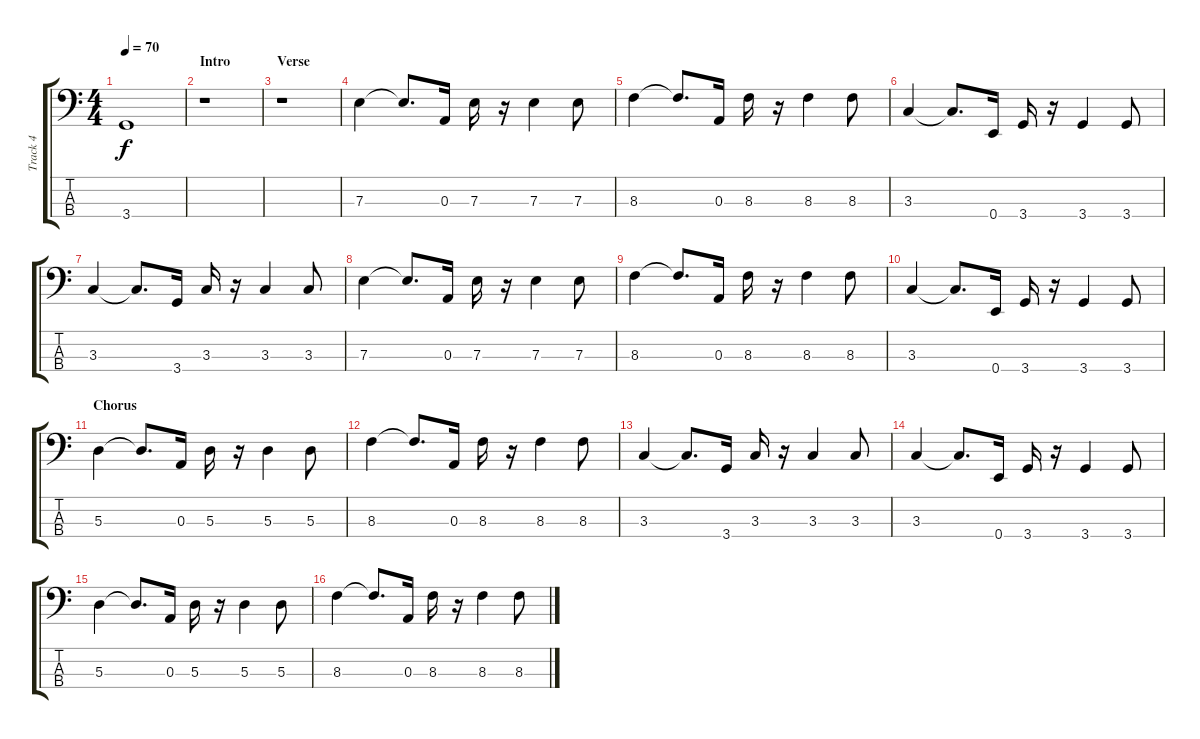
\track ("Track 4" "Track 4") {instrument electricguitarjazz}
\staff {score tabs}
\tuning (G2 D2 A1 E1) {hide}
\ts (4 4)
\tempo 70
\clef f4
\ks c
3.4.1{dy f} |
\section ("" "Intro")
r.1 |
\section ("" "Verse")
r.1 |
7.3.4 7.3{t}.8{d} 0.3.16 7.3.16 r.16 7.3.4 7.3.8 |
8.3.4 8.3{t}.8{d} 0.3.16 8.3.16 r.16 8.3.4 8.3.8 |
3.3.4 3.3{t}.8{d} 0.4.16 3.4.16 r.16 3.4.4 3.4.8 |
3.3.4 3.3{t}.8{d} 3.4.16 3.3.16 r.16 3.3.4 3.3.8 |
7.3.4 7.3{t}.8{d} 0.3.16 7.3.16 r.16 7.3.4 7.3.8 |
8.3.4 8.3{t}.8{d} 0.3.16 8.3.16 r.16 8.3.4 8.3.8 |
3.3.4 3.3{t}.8{d} 0.4.16 3.4.16 r.16 3.4.4 3.4.8 |
\section ("" "Chorus")
5.3.4 5.3{t}.8{d} 0.3.16 5.3.16 r.16 5.3.4 5.3.8 |
8.3.4 8.3{t}.8{d} 0.3.16 8.3.16 r.16 8.3.4 8.3.8 |
3.3.4 3.3{t}.8{d} 3.4.16 3.3.16 r.16 3.3.4 3.3.8 |
3.3.4 3.3{t}.8{d} 0.4.16 3.4.16 r.16 3.4.4 3.4.8 |
5.3.4 5.3{t}.8{d} 0.3.16 5.3.16 r.16 5.3.4 5.3.8 |
8.3.4 8.3{t}.8{d} 0.3.16 8.3.16 r.16 8.3.4 8.3.8
